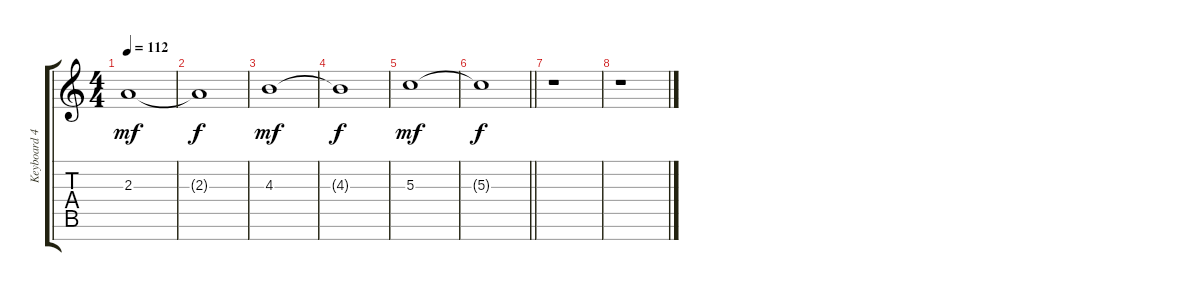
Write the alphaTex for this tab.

\track ("Keyboard 4 (elec.)" "Keyboard 4") {instrument stringensemble2}
\staff {score tabs}
\tuning (E5 B4 G4 D4 A3 E3 B2) {hide}
\ts (4 4)
\tempo 112
\clef g2
\ks c
2.3.1{dy mf} |
2.3{t}.1{dy f} |
4.3.1{dy mf} |
4.3{t}.1{dy f} |
5.3.1{dy mf} |
\barLineRight lightlight
5.3{t}.1{dy f} |
r.1 |
r.1
